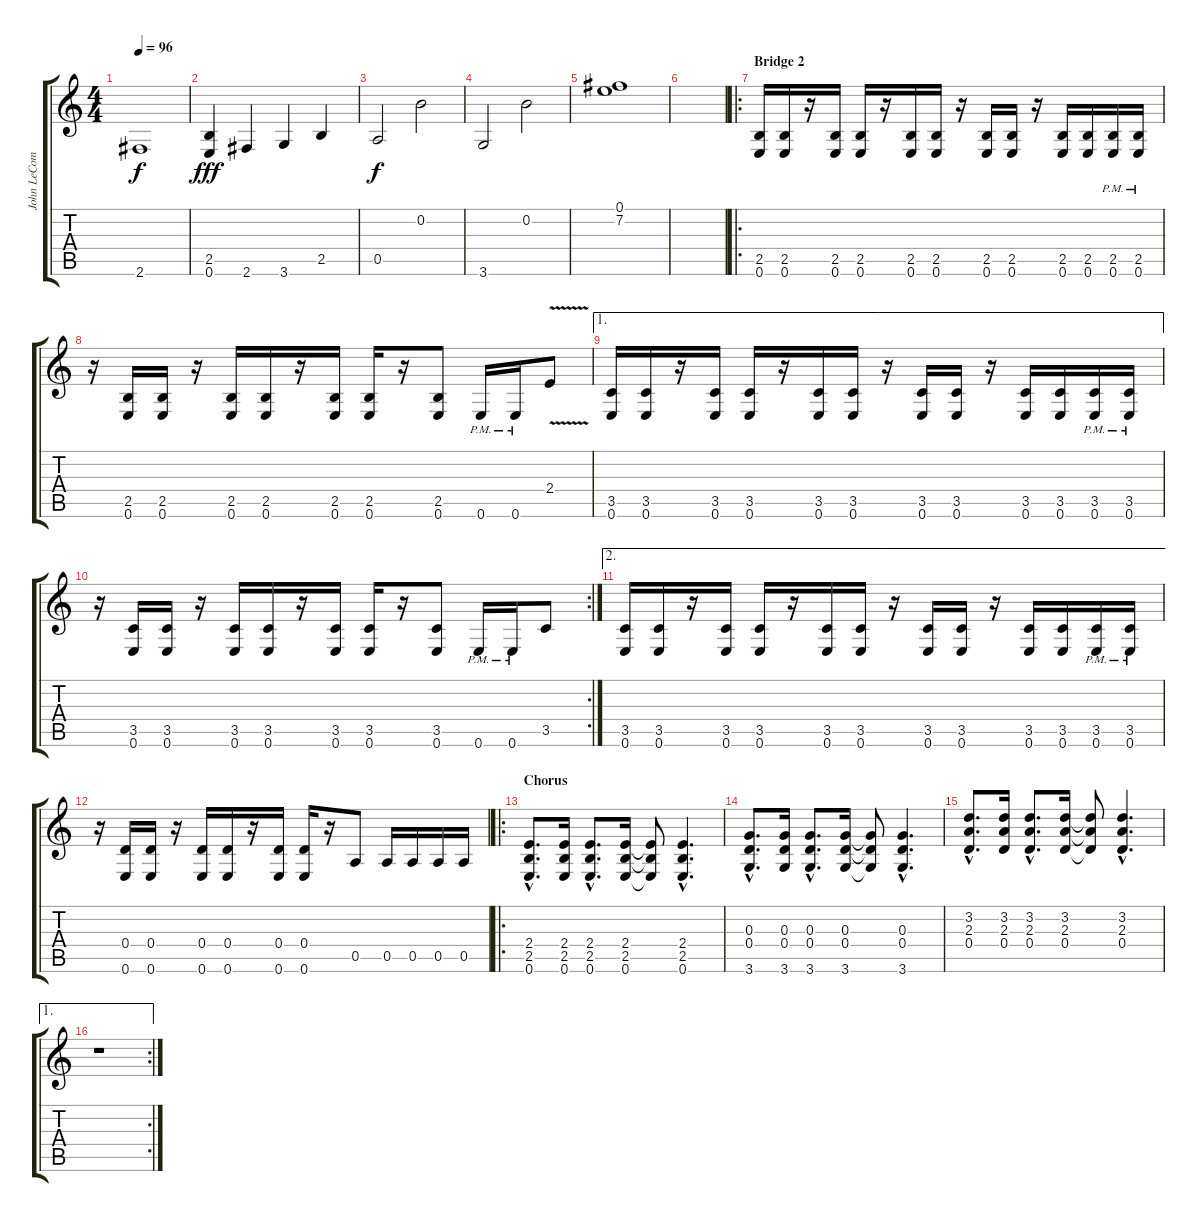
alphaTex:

\track ("John LeCompt (Rythm Guitar)" "John LeCom") {instrument distortionguitar}
\staff {score tabs}
\tuning (E4 B3 G3 D3 A2 E2) {hide}
\ts (4 4)
\tempo 96
\clef g2
\ks c
2.6.1{dy f} |
(2.5 0.6).4{dy fff} 2.6.4 3.6.4 2.5.4 |
0.5.2{dy f} 0.2.2 |
3.6.2 0.2.2 |
(0.1 7.2).1 |
|
\ro
\section ("" "Bridge 2")
(2.5 0.6).16 (2.5 0.6).16 r.16 (2.5 0.6).16 (2.5 0.6).16 r.16 (2.5 0.6).16 (2.5 0.6).16 r.16 (2.5 0.6).16 (2.5 0.6).16 r.16 (2.5 0.6).16 (2.5 0.6).16 (2.5{pm} 0.6{pm}).16 (2.5{pm} 0.6{pm}).16 |
r.16 (2.5 0.6).16 (2.5 0.6).16 r.16 (2.5 0.6).16 (2.5 0.6).16 r.16 (2.5 0.6).16 (2.5 0.6).16 r.16 (2.5 0.6).8 0.6{pm}.16 0.6{pm}.16 2.4{v}.8 |
\ae 1
(3.5 0.6).16 (3.5 0.6).16 r.16 (3.5 0.6).16 (3.5 0.6).16 r.16 (3.5 0.6).16 (3.5 0.6).16 r.16 (3.5 0.6).16 (3.5 0.6).16 r.16 (3.5 0.6).16 (3.5 0.6).16 (3.5{pm} 0.6{pm}).16 (3.5{pm} 0.6{pm}).16 |
\rc 2
r.16 (3.5 0.6).16 (3.5 0.6).16 r.16 (3.5 0.6).16 (3.5 0.6).16 r.16 (3.5 0.6).16 (3.5 0.6).16 r.16 (3.5 0.6).8 0.6{pm}.16 0.6{pm}.16 3.5.8 |
\ae 2
(3.5 0.6).16 (3.5 0.6).16 r.16 (3.5 0.6).16 (3.5 0.6).16 r.16 (3.5 0.6).16 (3.5 0.6).16 r.16 (3.5 0.6).16 (3.5 0.6).16 r.16 (3.5 0.6).16 (3.5 0.6).16 (3.5{pm} 0.6{pm}).16 (3.5{pm} 0.6{pm}).16 |
r.16 (0.4 0.6).16 (0.4 0.6).16 r.16 (0.4 0.6).16 (0.4 0.6).16 r.16 (0.4 0.6).16 (0.4 0.6).16 r.16 0.5.8 0.5.16 0.5.16 0.5.16 0.5.16 |
\ro
\section ("" "Chorus")
(2.4{hac} 2.5{hac} 0.6{hac}).8{d instrument distortionguitar} (2.4 2.5 0.6).16 (2.4{hac} 2.5{hac} 0.6{hac}).8{d} (2.4 2.5 0.6).16 (2.4{t} 2.5{t} 0.6{t}).8 (2.4{hac} 2.5{hac} 0.6{hac}).4{d} |
(0.3{hac} 0.4{hac} 3.6{hac}).8{d} (0.3 0.4 3.6).16 (0.3{hac} 0.4{hac} 3.6{hac}).8{d} (0.3 0.4 3.6).16 (0.3{t} 0.4{t} 3.6{t}).8 (0.3{hac} 0.4{hac} 3.6{hac}).4{d} |
(3.2{hac} 2.3{hac} 0.4{hac}).8{d} (3.2 2.3 0.4).16 (3.2{hac} 2.3{hac} 0.4{hac}).8{d} (3.2 2.3 0.4).16 (3.2{t} 2.3{t} 0.4{t}).8 (3.2{hac} 2.3{hac} 0.4{hac}).4{d} |
\ae 1
\rc 2
r.1
